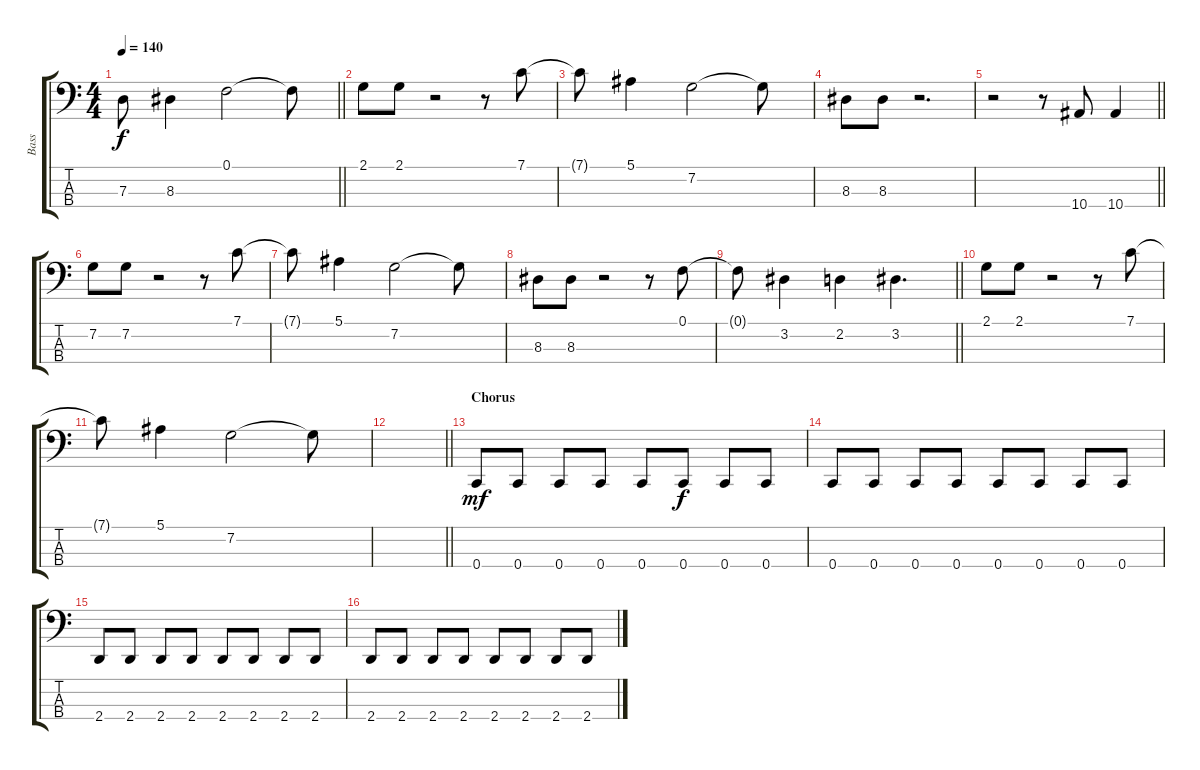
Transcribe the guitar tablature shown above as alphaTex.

\track ("Bass" "Bass") {instrument electricbassfinger}
\staff {score tabs}
\tuning (F2 C2 G1 C1) {hide}
\ts (4 4)
\tempo 140
\clef f4
\barLineRight lightlight
\ks c
7.3{t}.8{dy f} 8.3.4 0.1.2 0.1{t}.8 |
2.1.8 2.1.8 r.2 r.8 7.1.8 |
7.1{t}.8 5.1.4 7.2.2 7.2{t}.8 |
8.3.8 8.3.8 r.2{d} |
\barLineRight lightlight
r.2 r.8 10.4.8 10.4.4 |
7.2.8 7.2.8 r.2 r.8 7.1.8 |
7.1{t}.8 5.1.4 7.2.2 7.2{t}.8 |
8.3.8 8.3.8 r.2 r.8 0.1.8 |
\barLineRight lightlight
0.1{t}.8 3.2.4 2.2.4 3.2.4{d} |
2.1.8 2.1.8 r.2 r.8 7.1.8 |
7.1{t}.8 5.1.4 7.2.2 7.2{t}.8 |
\barLineRight lightlight
|
\section ("" "Chorus")
0.4.8{dy mf} 0.4.8 0.4.8 0.4.8 0.4.8 0.4.8{dy f} 0.4.8 0.4.8 |
0.4.8 0.4.8 0.4.8 0.4.8 0.4.8 0.4.8 0.4.8 0.4.8 |
2.4.8 2.4.8 2.4.8 2.4.8 2.4.8 2.4.8 2.4.8 2.4.8 |
2.4.8 2.4.8 2.4.8 2.4.8 2.4.8 2.4.8 2.4.8 2.4.8
